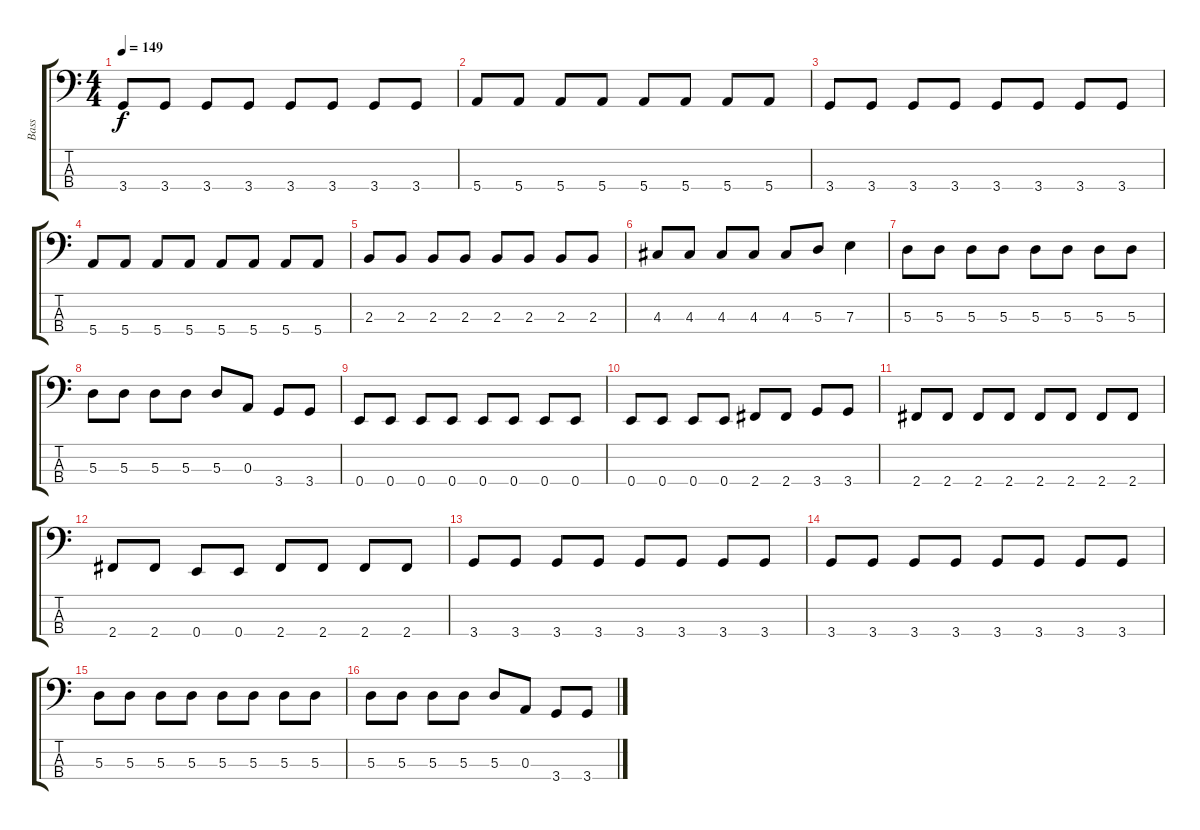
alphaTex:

\track ("Bass" "Bass") {instrument electricbassfinger}
\staff {score tabs}
\tuning (G2 D2 A1 E1) {hide}
\ts (4 4)
\tempo 149
\clef f4
\ks c
3.4.8{dy f} 3.4.8 3.4.8 3.4.8 3.4.8 3.4.8 3.4.8 3.4.8 |
5.4.8 5.4.8 5.4.8 5.4.8 5.4.8 5.4.8 5.4.8 5.4.8 |
3.4.8 3.4.8 3.4.8 3.4.8 3.4.8 3.4.8 3.4.8 3.4.8 |
5.4.8 5.4.8 5.4.8 5.4.8 5.4.8 5.4.8 5.4.8 5.4.8 |
2.3.8 2.3.8 2.3.8 2.3.8 2.3.8 2.3.8 2.3.8 2.3.8 |
4.3.8 4.3.8 4.3.8 4.3.8 4.3.8 5.3.8 7.3.4 |
5.3.8 5.3.8 5.3.8 5.3.8 5.3.8 5.3.8 5.3.8 5.3.8 |
5.3.8 5.3.8 5.3.8 5.3.8 5.3.8 0.3.8 3.4.8 3.4.8 |
0.4.8 0.4.8 0.4.8 0.4.8 0.4.8 0.4.8 0.4.8 0.4.8 |
0.4.8 0.4.8 0.4.8 0.4.8 2.4.8 2.4.8 3.4.8 3.4.8 |
2.4.8 2.4.8 2.4.8 2.4.8 2.4.8 2.4.8 2.4.8 2.4.8 |
2.4.8 2.4.8 0.4.8 0.4.8 2.4.8 2.4.8 2.4.8 2.4.8 |
3.4.8 3.4.8 3.4.8 3.4.8 3.4.8 3.4.8 3.4.8 3.4.8 |
3.4.8 3.4.8 3.4.8 3.4.8 3.4.8 3.4.8 3.4.8 3.4.8 |
5.3.8 5.3.8 5.3.8 5.3.8 5.3.8 5.3.8 5.3.8 5.3.8 |
5.3.8 5.3.8 5.3.8 5.3.8 5.3.8 0.3.8 3.4.8 3.4.8
